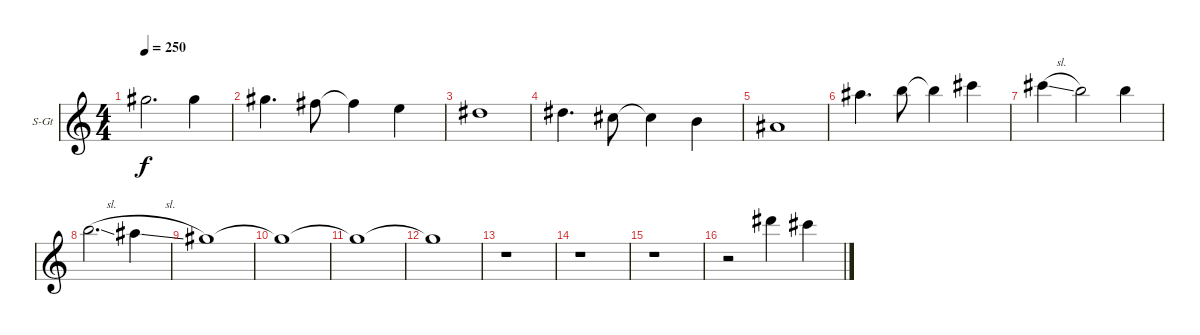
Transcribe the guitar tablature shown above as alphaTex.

\bracketExtendMode groupsimilarinstruments
\firstSystemTrackNameOrientation horizontal
\otherSystemsTrackNameOrientation horizontal
\track ("Ének (Mark Boals)" "S-Gt") {instrument tenorsax}
\staff {score}
\tuning (E4 B3 G3 D3 A2 E2)
\displaytranspose 12
\ts (4 4)
\tempo 250
\clef g2
\ks c
4.1.2{d dy f} 4.1.4 |
4.1.4{d} 2.1.8 2.1{t}.4 0.1.4 |
4.2.1 |
4.2.4{d} 2.2.8 2.2{t}.4 0.2.4 |
3.3.1 |
6.1.4{d} 7.1.8 7.1{t}.4 9.1.4 |
9.1{sl}.4 7.1.2 7.1.4 |
7.1{sl}.2{d} 6.1{sl}.4 |
4.1.1 |
4.1{t}.1 |
4.1{t}.1 |
4.1{t}.1 |
r.1 |
r.1 |
r.1 |
r.2 11.1.4 9.1.4
